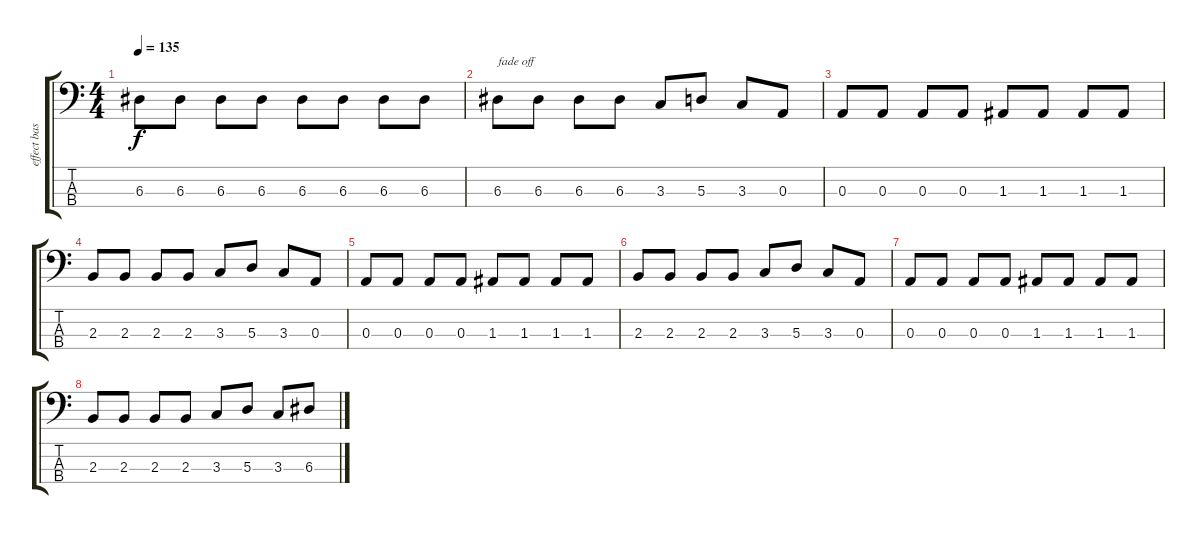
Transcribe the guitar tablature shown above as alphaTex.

\track ("effect bass overdrive" "effect bas") {instrument overdrivenguitar}
\staff {score tabs}
\tuning (G2 D2 A1 E1) {hide}
\ts (4 4)
\tempo 135
\clef f4
\ks c
6.3.8{dy f} 6.3.8 6.3.8 6.3.8 6.3.8 6.3.8 6.3.8 6.3.8 |
6.3.8{txt "fade off" volume 6} 6.3.8 6.3.8 6.3.8 3.3.8 5.3.8 3.3.8 0.3.8 |
0.3.8 0.3.8 0.3.8 0.3.8 1.3.8 1.3.8 1.3.8 1.3.8 |
2.3.8{volume 2} 2.3.8 2.3.8 2.3.8 3.3.8 5.3.8 3.3.8 0.3.8 |
0.3.8 0.3.8 0.3.8 0.3.8 1.3.8 1.3.8 1.3.8 1.3.8 |
2.3.8{volume 0} 2.3.8 2.3.8 2.3.8 3.3.8 5.3.8 3.3.8 0.3.8 |
0.3.8 0.3.8 0.3.8 0.3.8 1.3.8 1.3.8 1.3.8 1.3.8 |
2.3.8 2.3.8 2.3.8 2.3.8 3.3.8 5.3.8 3.3.8 6.3.8
